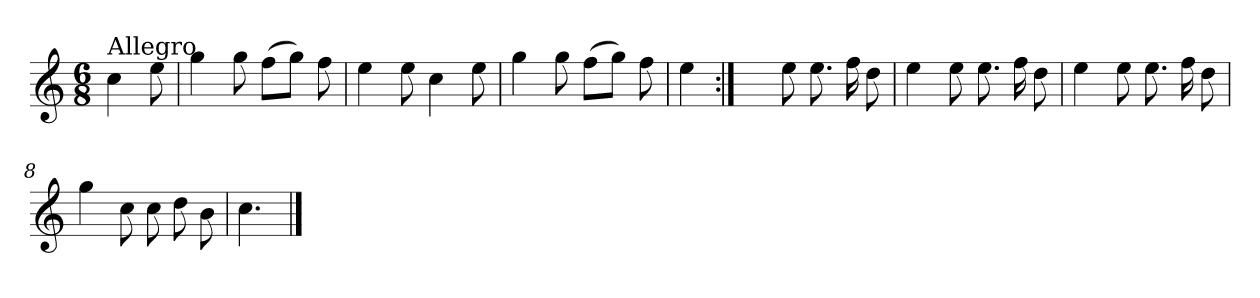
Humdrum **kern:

**kern
*part1
*staff1
*clefG2
*k[]
*C:
*M6/8
=
!LO:TX:a:t=Allegro
4cc\
8ee\
=1
4gg\
8gg\
(>8ff\L
8gg\J)
8ff\
=2
4ee\
8ee\
4cc\
8ee\
=3
4gg\
8gg\
(>8ff\L
8gg\J)
8ff\
=4
4ee\
=5:|!
4ryy
8ee\
8.ee\
16ff\
8dd\
=6
4ee\
8ee\
8.ee\
16ff\
8dd\
!!LO:LB:g=z
=7
4ee\
8ee\
8.ee\
16ff\
8dd\
=8
4gg\
8cc\
8cc\
8dd\
8b\
=9
4.cc\
==
*-
